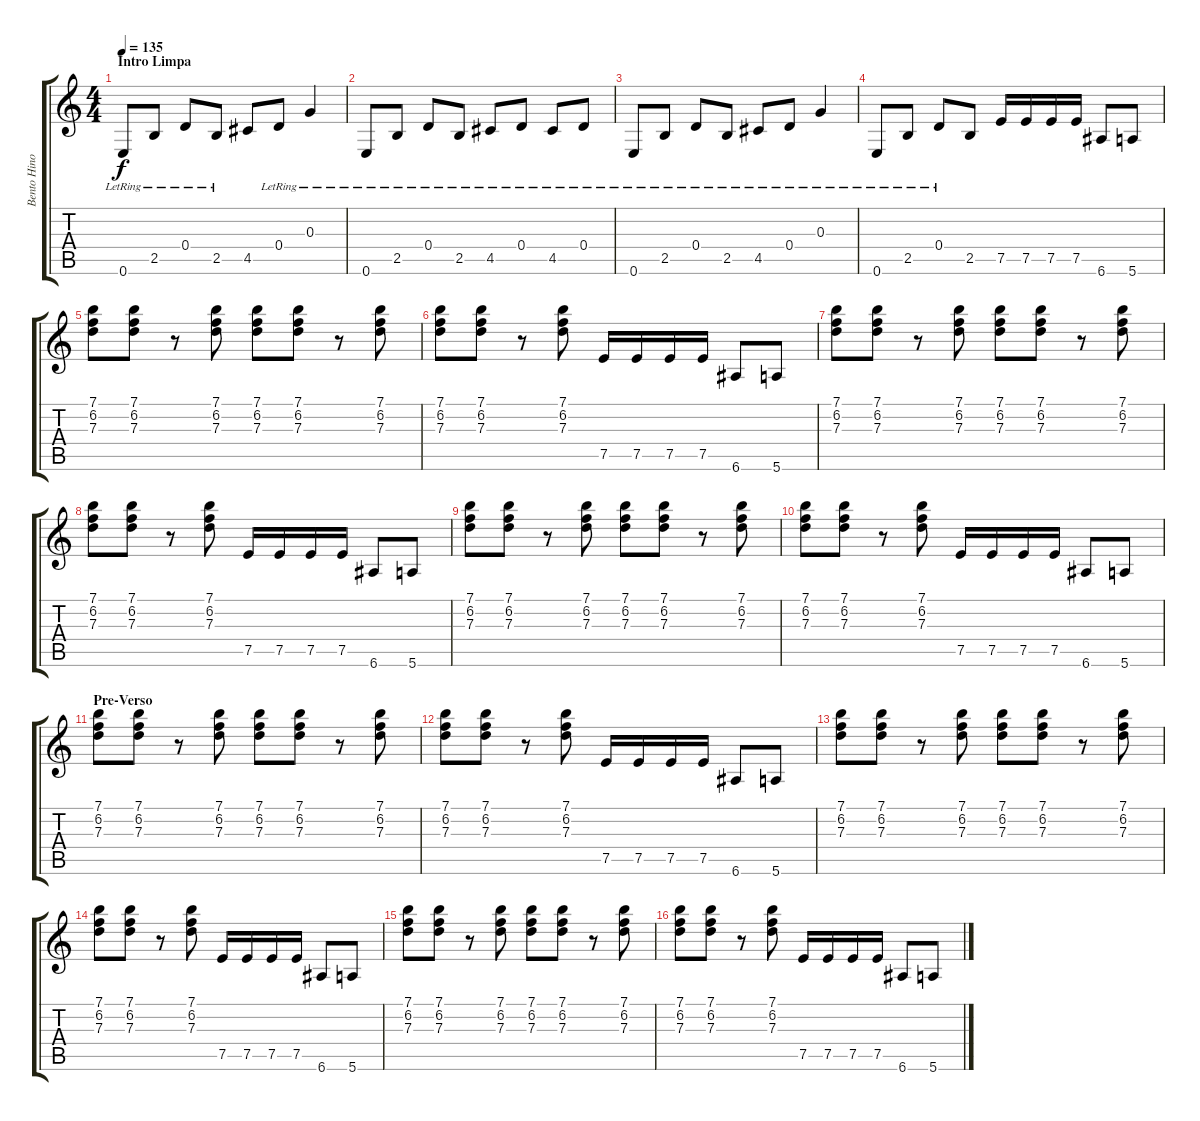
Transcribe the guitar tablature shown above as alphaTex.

\track ("Bento Hinoto" "Bento Hino") {instrument distortionguitar}
\staff {score tabs}
\tuning (E4 B3 G3 D3 A2 E2) {hide}
\ts (4 4)
\section ("" "Intro Limpa")
\tempo 135
\clef g2
\ks c
0.6{lr}.8{dy f instrument electricguitarclean} 2.5{lr}.8 0.4{lr}.8 2.5{lr}.8 4.5.8 0.4{lr}.8 0.3{lr}.4 |
0.6{lr}.8 2.5{lr}.8 0.4{lr}.8 2.5{lr}.8 4.5{lr}.8 0.4{lr}.8 4.5{lr}.8 0.4{lr}.8 |
0.6{lr}.8 2.5{lr}.8 0.4{lr}.8 2.5{lr}.8 4.5{lr}.8 0.4{lr}.8 0.3{lr}.4 |
0.6{lr}.8 2.5{lr}.8 0.4{lr}.8 2.5.8 7.5.16{instrument distortionguitar} 7.5.16 7.5.16 7.5.16 6.6.8 5.6.8 |
(7.1 6.2 7.3).8 (7.1 6.2 7.3).8 r.8 (7.1 6.2 7.3).8 (7.1 6.2 7.3).8 (7.1 6.2 7.3).8 r.8 (7.1 6.2 7.3).8 |
(7.1 6.2 7.3).8 (7.1 6.2 7.3).8 r.8 (7.1 6.2 7.3).8 7.5.16 7.5.16 7.5.16 7.5.16 6.6.8 5.6.8 |
(7.1 6.2 7.3).8 (7.1 6.2 7.3).8 r.8 (7.1 6.2 7.3).8 (7.1 6.2 7.3).8 (7.1 6.2 7.3).8 r.8 (7.1 6.2 7.3).8 |
(7.1 6.2 7.3).8 (7.1 6.2 7.3).8 r.8 (7.1 6.2 7.3).8 7.5.16 7.5.16 7.5.16 7.5.16 6.6.8 5.6.8 |
(7.1 6.2 7.3).8 (7.1 6.2 7.3).8 r.8 (7.1 6.2 7.3).8 (7.1 6.2 7.3).8 (7.1 6.2 7.3).8 r.8 (7.1 6.2 7.3).8 |
(7.1 6.2 7.3).8 (7.1 6.2 7.3).8 r.8 (7.1 6.2 7.3).8 7.5.16 7.5.16 7.5.16 7.5.16 6.6.8 5.6.8 |
\section ("" "Pre-Verso")
(7.1 6.2 7.3).8 (7.1 6.2 7.3).8 r.8 (7.1 6.2 7.3).8 (7.1 6.2 7.3).8 (7.1 6.2 7.3).8 r.8 (7.1 6.2 7.3).8 |
(7.1 6.2 7.3).8 (7.1 6.2 7.3).8 r.8 (7.1 6.2 7.3).8 7.5.16 7.5.16 7.5.16 7.5.16 6.6.8 5.6.8 |
(7.1 6.2 7.3).8 (7.1 6.2 7.3).8 r.8 (7.1 6.2 7.3).8 (7.1 6.2 7.3).8 (7.1 6.2 7.3).8 r.8 (7.1 6.2 7.3).8 |
(7.1 6.2 7.3).8 (7.1 6.2 7.3).8 r.8 (7.1 6.2 7.3).8 7.5.16 7.5.16 7.5.16 7.5.16 6.6.8 5.6.8 |
(7.1 6.2 7.3).8 (7.1 6.2 7.3).8 r.8 (7.1 6.2 7.3).8 (7.1 6.2 7.3).8 (7.1 6.2 7.3).8 r.8 (7.1 6.2 7.3).8 |
(7.1 6.2 7.3).8 (7.1 6.2 7.3).8 r.8 (7.1 6.2 7.3).8 7.5.16 7.5.16 7.5.16 7.5.16 6.6.8 5.6.8
